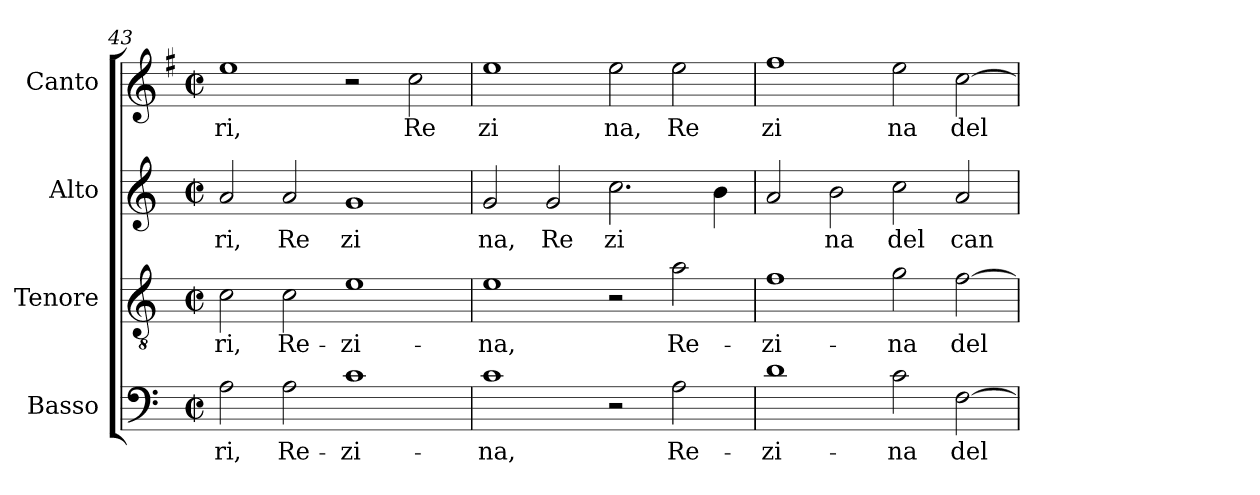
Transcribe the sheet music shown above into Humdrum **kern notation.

**kern	**text	**kern	**text	**kern	**text	**kern	**text
*part4	*part4	*part3	*part3	*part2	*part2	*part1	*part1
*staff4	*staff4	*staff3	*staff3	*staff2	*staff2	*staff1	*staff1
*I"Basso	*	*I"Tenore	*	*I"Alto	*	*I"Canto	*
*clefF4	*	*clefGv2	*	*clefG2	*	*clefG2	*
*	*	*	*	*	*	*ITrd-3c-5	*
*	*	*	*	*k[]	*	*k[]	*
*	*	*	*	*C:	*	*C:	*
*M2/2	*	*M2/2	*	*M2/2	*	*M2/2	*
*met(c|)	*	*met(c|)	*	*met(c|)	*	*met(c|)	*
=43	=43	=43	=43	=43	=43	=43	=43
!	!LO:LY:b:cj	!	!LO:LY:b:cj	!	!LO:LY:b:cj	!	!LO:LY:b:cj
2A\	-ri,	2c\	-ri,	2a/	ri,	1aa	ri,
!	!LO:LY:b:cj	!	!LO:LY:b:cj	!	!LO:LY:b:cj	!	!
2A\	Re-	2c\	Re-	2a/	Re	.	.
!	!LO:LY:b:cj	!	!LO:LY:b:cj	!	!LO:LY:b:cj	!	!
1c	-zi-	1e	-zi-	1g	zi	2r	.
!	!	!	!	!	!	!	!LO:LY:b:cj
.	.	.	.	.	.	2ff\	Re
=44	=44	=44	=44	=44	=44	=44	=44
!	!LO:LY:b:cj	!	!LO:LY:b:cj	!	!LO:LY:b:cj	!	!LO:LY:b:cj
1c	-na,	1e	-na,	2g/	na,	1aa	zi
!	!	!	!	!	!LO:LY:b:cj	!	!
.	.	.	.	2g/	Re	.	.
!	!	!	!	!	!LO:LY:b:cj	!	!LO:LY:b:cj
2r	.	2r	.	2.cc\	zi	2aa\	na,
!	!LO:LY:b:cj	!	!LO:LY:b:cj	!	!	!	!LO:LY:b:cj
2A\	Re-	2a\	Re-	.	.	2aa\	Re
.	.	.	.	4b\	.	.	.
=45	=45	=45	=45	=45	=45	=45	=45
!	!LO:LY:b:cj	!	!LO:LY:b:cj	!	!	!	!LO:LY:b:cj
1d	-zi-	1f	-zi-	2a/	.	1bb	zi
!	!	!	!	!	!LO:LY:b:cj	!	!
.	.	.	.	2b\	na	.	.
!	!LO:LY:b:cj	!	!LO:LY:b:cj	!	!LO:LY:b:cj	!	!LO:LY:b:cj
2c\	-na	2g\	-na	2cc\	del	2aa\	na
!	!LO:LY:b	!	!LO:LY:b	!	!LO:LY:b:cj	!	!LO:LY:b
[>2F\	del	[>2f\	del	2a/	can	[>2ff\	del
=	=	=	=	=	=	=	=
*-	*-	*-	*-	*-	*-	*-	*-
